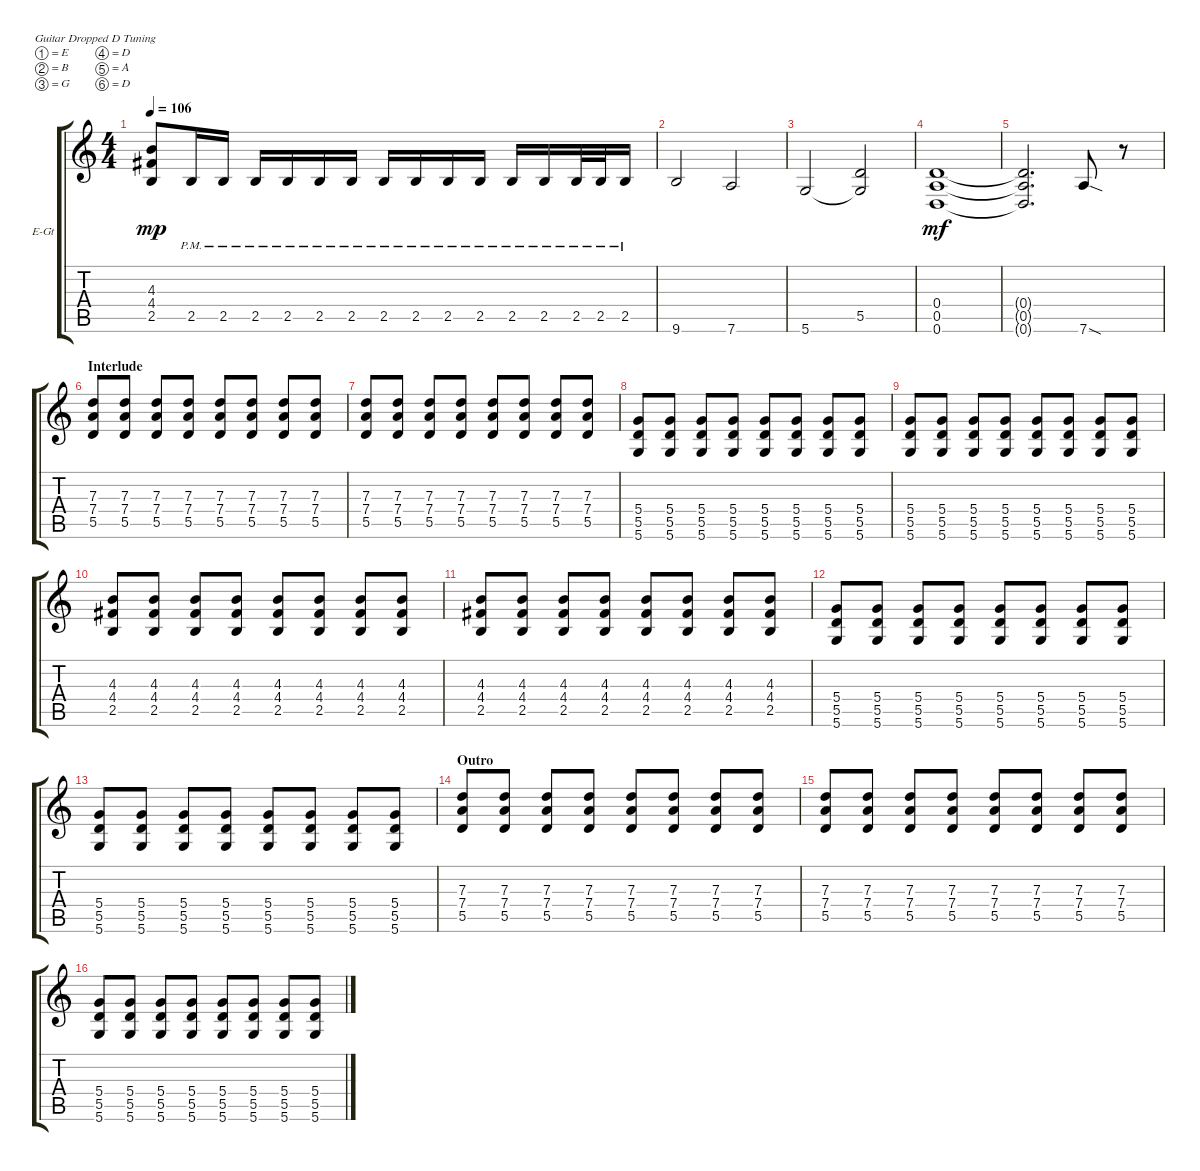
\defaultSystemsLayout 4
\bracketExtendMode groupsimilarinstruments
\firstSystemTrackNameOrientation horizontal
\otherSystemsTrackNameOrientation horizontal
\track ("Lead" "E-Gt") {instrument distortionguitar}
\staff {score tabs}
\tuning (E4 B3 G3 D3 A2 D2)
\ts (4 4)
\tempo 106
\clef g2
\ks c
(2.5 4.4 4.3).8{dy mp} 2.5{pm}.16 2.5{pm}.16 2.5{pm}.16 2.5{pm}.16 2.5{pm}.16 2.5{pm}.16 2.5{pm}.16 2.5{pm}.16 2.5{pm}.16 2.5{pm}.16 2.5{pm}.16 2.5{pm}.16 2.5{pm}.32 2.5{pm}.32 2.5{pm}.16 |
9.6.2 7.6.2 |
5.6.2 (5.5 5.6{t}).2 |
(0.6 0.5 0.4).1{dy mf} |
(0.4{t} 0.5{t} 0.6{t}).2{d} 7.6{sod}.8 r.8 |
\section ("" "Interlude")
(5.5 7.4 7.3).8 (5.5 7.4 7.3).8 (7.4 5.5 7.3).8 (5.5 7.4 7.3).8 (5.5 7.4 7.3).8 (5.5 7.4 7.3).8 (7.4 5.5 7.3).8 (5.5 7.4 7.3).8 |
(5.5 7.4 7.3).8 (5.5 7.4 7.3).8 (7.4 5.5 7.3).8 (5.5 7.4 7.3).8 (5.5 7.4 7.3).8 (5.5 7.4 7.3).8 (7.4 5.5 7.3).8 (5.5 7.4 7.3).8 |
(5.6 5.5 5.4).8 (5.6 5.5 5.4).8 (5.6 5.5 5.4).8 (5.6 5.5 5.4).8 (5.6 5.5 5.4).8 (5.6 5.5 5.4).8 (5.6 5.5 5.4).8 (5.6 5.5 5.4).8 |
(5.6 5.5 5.4).8 (5.6 5.5 5.4).8 (5.6 5.5 5.4).8 (5.6 5.5 5.4).8 (5.6 5.5 5.4).8 (5.6 5.5 5.4).8 (5.6 5.5 5.4).8 (5.6 5.5 5.4).8 |
(2.5 4.4 4.3).8 (2.5 4.4 4.3).8 (2.5 4.4 4.3).8 (2.5 4.4 4.3).8 (2.5 4.4 4.3).8 (2.5 4.4 4.3).8 (2.5 4.4 4.3).8 (2.5 4.4 4.3).8 |
(2.5 4.4 4.3).8 (2.5 4.4 4.3).8 (2.5 4.4 4.3).8 (2.5 4.4 4.3).8 (2.5 4.4 4.3).8 (2.5 4.4 4.3).8 (2.5 4.4 4.3).8 (2.5 4.4 4.3).8 |
(5.6 5.5 5.4).8 (5.6 5.5 5.4).8 (5.6 5.5 5.4).8 (5.6 5.5 5.4).8 (5.6 5.5 5.4).8 (5.6 5.5 5.4).8 (5.6 5.5 5.4).8 (5.6 5.5 5.4).8 |
(5.6 5.5 5.4).8 (5.6 5.5 5.4).8 (5.6 5.5 5.4).8 (5.6 5.5 5.4).8 (5.6 5.5 5.4).8 (5.6 5.5 5.4).8 (5.6 5.5 5.4).8 (5.6 5.5 5.4).8 |
\section ("" "Outro")
(5.5 7.4 7.3).8 (5.5 7.4 7.3).8 (7.4 5.5 7.3).8 (5.5 7.4 7.3).8 (5.5 7.4 7.3).8 (5.5 7.4 7.3).8 (7.4 5.5 7.3).8 (5.5 7.4 7.3).8 |
(5.5 7.4 7.3).8 (5.5 7.4 7.3).8 (7.4 5.5 7.3).8 (5.5 7.4 7.3).8 (5.5 7.4 7.3).8 (5.5 7.4 7.3).8 (7.4 5.5 7.3).8 (5.5 7.4 7.3).8 |
(5.6 5.5 5.4).8 (5.6 5.5 5.4).8 (5.6 5.5 5.4).8 (5.6 5.5 5.4).8 (5.6 5.5 5.4).8 (5.6 5.5 5.4).8 (5.6 5.5 5.4).8 (5.6 5.5 5.4).8
